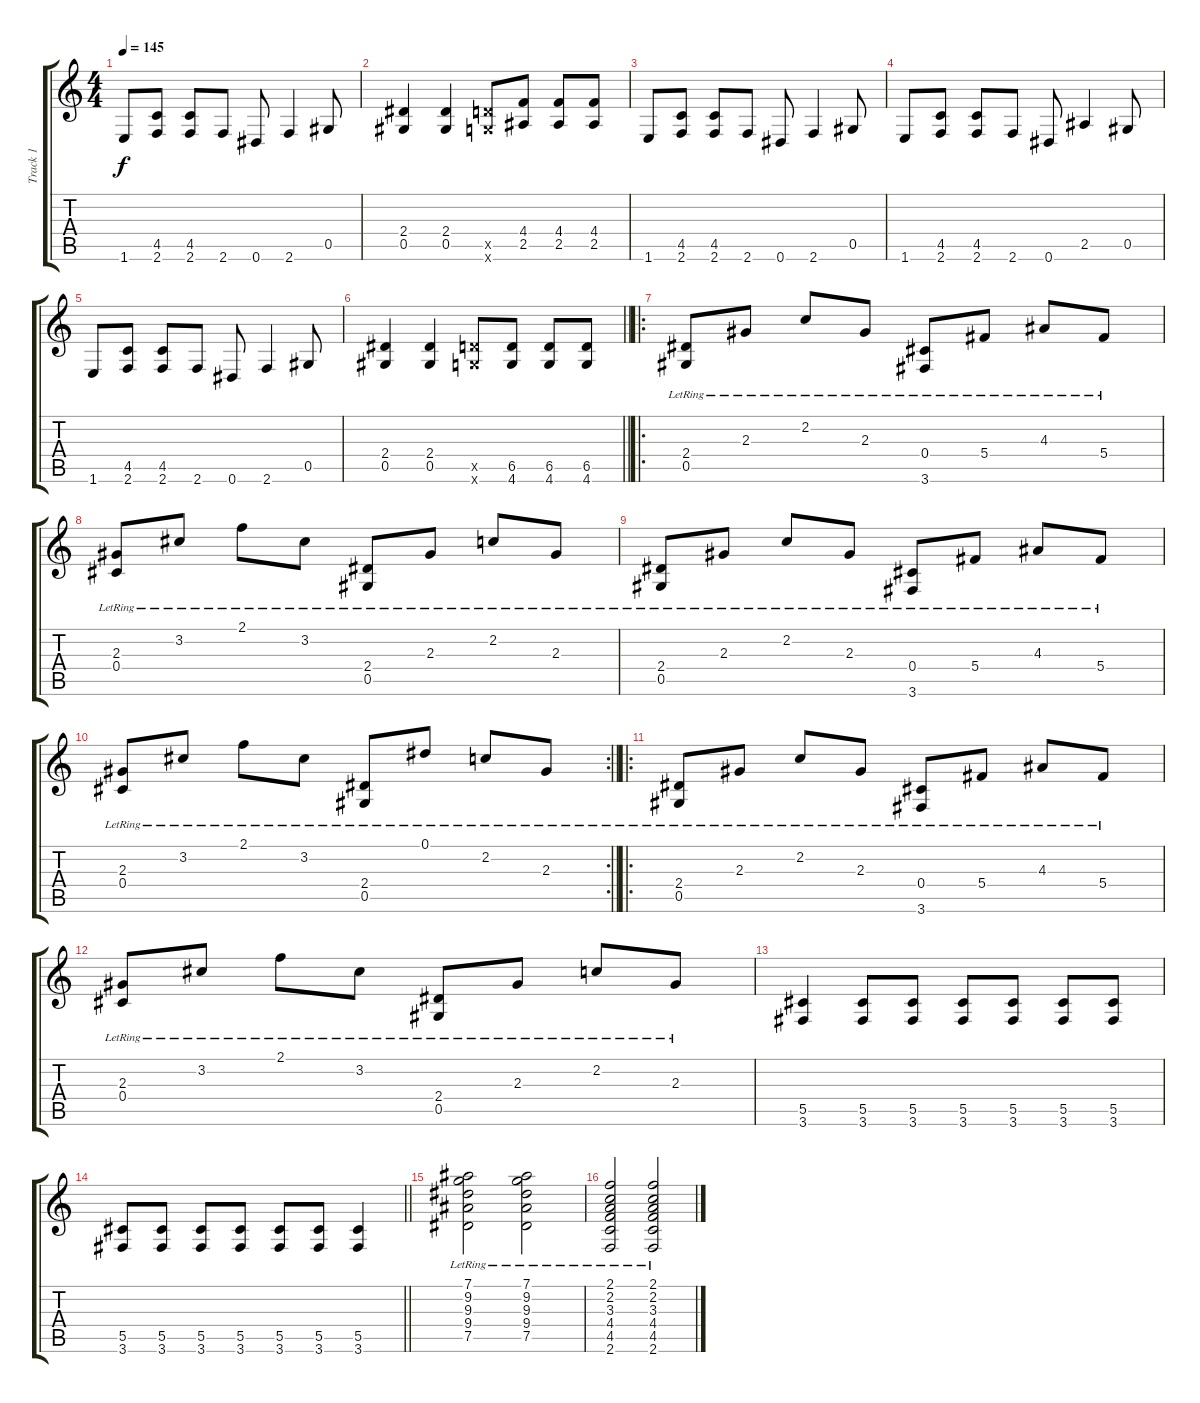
\track ("Track 1" "Track 1") {instrument acousticguitarnylon}
\staff {score tabs}
\tuning (Eb4 Bb3 Gb3 Db3 Ab2 Eb2) {hide}
\ts (4 4)
\tempo 145
\clef g2
\ks c
1.6.8{dy f} (4.5 2.6).8 (4.5 2.6).8 2.6.8 0.6.8 2.6.4 0.5.8 |
(2.4 0.5).4 (2.4 0.5).4 (6.5{x} 4.6{x}).8 (4.4 2.5).8 (4.4 2.5).8 (4.4 2.5).8 |
1.6.8 (4.5 2.6).8 (4.5 2.6).8 2.6.8 0.6.8 2.6.4 0.5.8 |
1.6.8 (4.5 2.6).8 (4.5 2.6).8 2.6.8 0.6.8 2.5.4 0.5.8 |
1.6.8 (4.5 2.6).8 (4.5 2.6).8 2.6.8 0.6.8 2.6.4 0.5.8 |
\barLineRight lightlight
(2.4 0.5).4 (2.4 0.5).4 (6.5{x} 4.6{x}).8 (6.5 4.6).8 (6.5 4.6).8 (6.5 4.6).8 |
\ro
(2.4 0.5{lr}).8 2.3{lr}.8 2.2{lr}.8 2.3{lr}.8 (0.4 3.6{lr}).8 5.4{lr}.8 4.3{lr}.8 5.4{lr}.8 |
(2.3 0.4{lr}).8 3.2{lr}.8 2.1{lr}.8 3.2{lr}.8 (2.4 0.5{lr}).8 2.3{lr}.8 2.2{lr}.8 2.3{lr}.8 |
(2.4 0.5{lr}).8 2.3{lr}.8 2.2{lr}.8 2.3{lr}.8 (0.4 3.6{lr}).8 5.4{lr}.8 4.3{lr}.8 5.4{lr}.8 |
\rc 2
\barLineRight lightlight
(2.3 0.4{lr}).8 3.2{lr}.8 2.1{lr}.8 3.2{lr}.8 (2.4 0.5{lr}).8 0.1{lr}.8 2.2{lr}.8 2.3{lr}.8 |
\ro
(2.4 0.5{lr}).8 2.3{lr}.8 2.2{lr}.8 2.3{lr}.8 (0.4 3.6{lr}).8 5.4{lr}.8 4.3{lr}.8 5.4{lr}.8 |
(2.3 0.4{lr}).8 3.2{lr}.8 2.1{lr}.8 3.2{lr}.8 (2.4 0.5{lr}).8 2.3{lr}.8 2.2{lr}.8 2.3{lr}.8 |
(5.5 3.6).4 (5.5 3.6).8 (5.5 3.6).8 (5.5 3.6).8 (5.5 3.6).8 (5.5 3.6).8 (5.5 3.6).8 |
\barLineRight lightlight
(5.5 3.6).8 (5.5 3.6).8 (5.5 3.6).8 (5.5 3.6).8 (5.5 3.6).8 (5.5 3.6).8 (5.5 3.6).4 |
(7.1{lr} 9.2{lr} 9.3{lr} 9.4{lr} 7.5{lr}).2 (7.1{lr} 9.2{lr} 9.3{lr} 9.4{lr} 7.5{lr}).2 |
(2.1{lr} 2.2{lr} 3.3{lr} 4.4{lr} 4.5{lr} 2.6{lr}).2 (2.1{lr} 2.2{lr} 3.3{lr} 4.4{lr} 4.5{lr} 2.6{lr}).2
